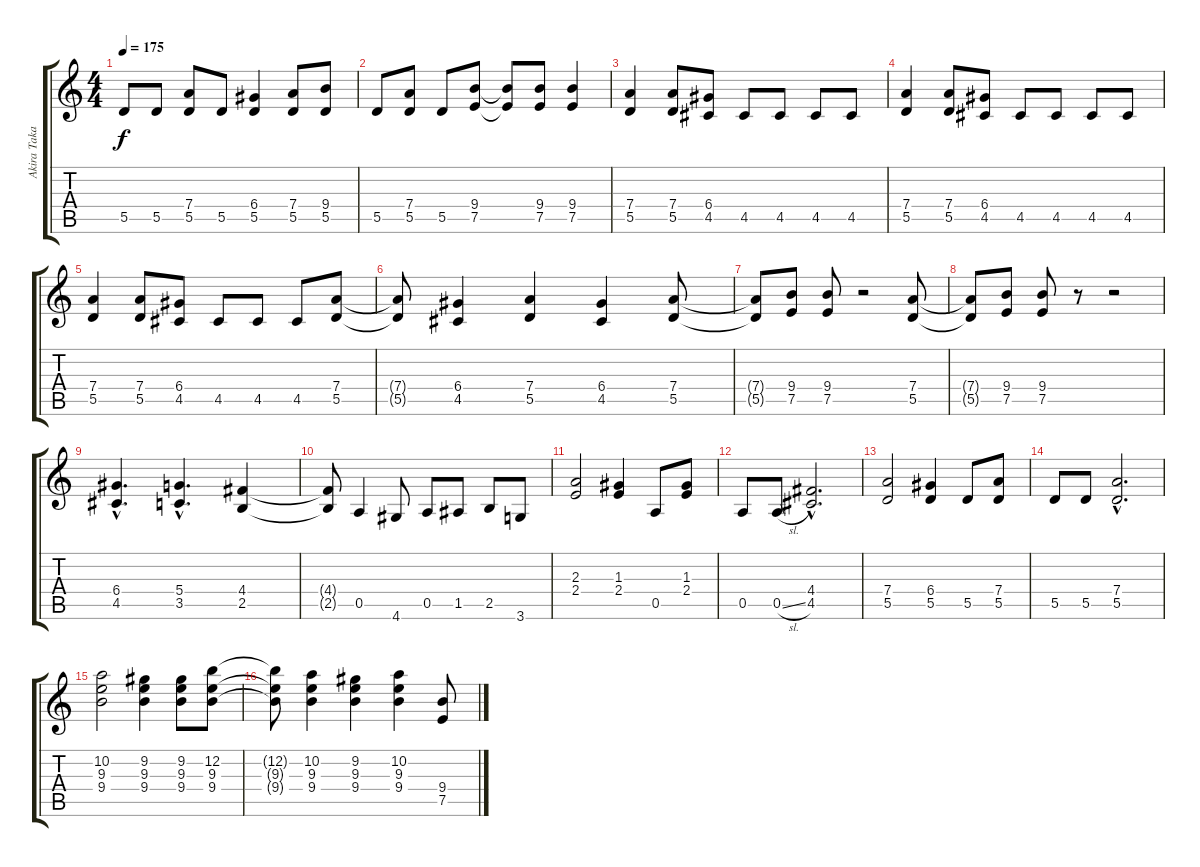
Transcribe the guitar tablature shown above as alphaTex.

\track ("Akira Takasaki" "Akira Taka") {instrument overdrivenguitar}
\staff {score tabs}
\tuning (E4 B3 G3 D3 A2 E2) {hide}
\ts (4 4)
\tempo 175
\clef g2
\ks c
5.5{t}.8{dy f} 5.5.8 (7.4 5.5).8 5.5.8 (6.4 5.5).4 (7.4 5.5).8 (9.4 5.5).8 |
5.5.8 (7.4 5.5).8 5.5.8 (9.4 7.5).8 (9.4{t} 7.5{t}).8 (9.4 7.5).8 (9.4 7.5).4 |
(7.4 5.5).4 (7.4 5.5).8 (6.4 4.5).8 4.5.8 4.5.8 4.5.8 4.5.8 |
(7.4 5.5).4 (7.4 5.5).8 (6.4 4.5).8 4.5.8 4.5.8 4.5.8 4.5.8 |
(7.4 5.5).4 (7.4 5.5).8 (6.4 4.5).8 4.5.8 4.5.8 4.5.8 (7.4 5.5).8 |
(7.4{t} 5.5{t}).8 (6.4 4.5).4 (7.4 5.5).4 (6.4 4.5).4 (7.4 5.5).8 |
(7.4{t} 5.5{t}).8 (9.4 7.5).8 (9.4 7.5).8 r.2 (7.4 5.5).8 |
(7.4{t} 5.5{t}).8 (9.4 7.5).8 (9.4 7.5).8 r.8 r.2 |
(6.4{hac} 4.5{hac}).4{d} (5.4{hac} 3.5{hac}).4{d} (4.4 2.5).4 |
(4.4{t} 2.5{t}).8 0.5.4 4.6.8 0.5.8 1.5.8 2.5.8 3.6.8 |
(2.3 2.4).2 (1.3 2.4).4 0.5.8 (1.3 2.4).8 |
0.5.8 0.5{sl}.8 (4.4{hac} 4.5{hac}).2{d} |
(7.4 5.5).2 (6.4 5.5).4 5.5.8 (7.4 5.5).8 |
5.5.8 5.5.8 (7.4{hac} 5.5{hac}).2{d} |
(10.2 9.3 9.4).2 (9.2 9.3 9.4).4 (9.2 9.3 9.4).8 (12.2 9.3 9.4).8 |
(12.2{t} 9.3{t} 9.4{t}).8 (10.2 9.3 9.4).4 (9.2 9.3 9.4).4 (10.2 9.3 9.4).4 (9.4 7.5).8
